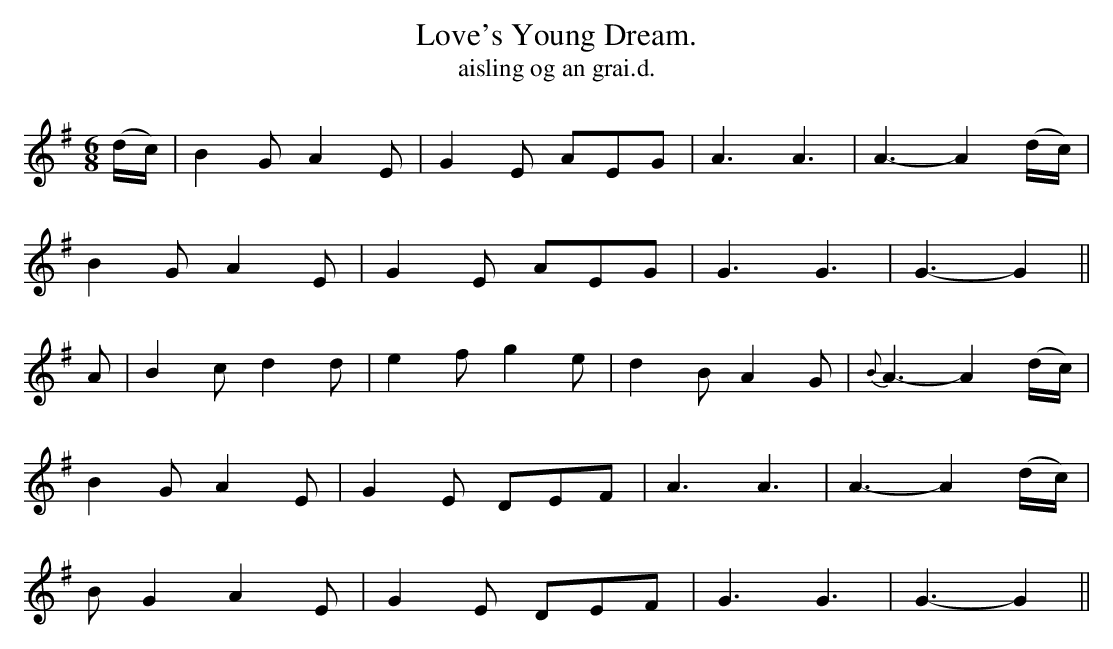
X:1
T: Love's Young Dream.
T: aisling og an grai.d.
M: 6/8
L: 1/8
K: G
(d/c/)|B2 G A2E|G2 E AEG|A3 A3|A3-A2(d/c/)|
B2 G A2E|G2 E AEG|G3 G3|G3-G2||
A|B2 c d2 d|e2 f g2e|d2 B A2 G|{B}A3-A2 (d/c/)|
B2 G A2 E|G2 E DEF|A3 A3|A3-A2 (d/c/)|
B G2 A2 E|G2 E DEF|G3 G3 |G3-G2||
